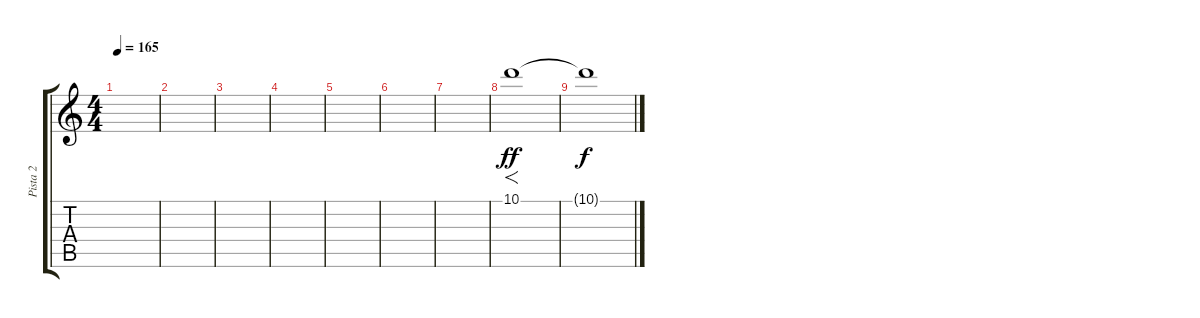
\track ("Pista 2" "Pista 2") {instrument distortionguitar}
\staff {score tabs}
\tuning (E4 B3 G3 D3 A2 E2) {hide}
\ts (4 4)
\tempo 165
\clef g2
\ks c
|
|
|
|
|
|
|
10.1.1{f dy ff} |
10.1{t}.1{dy f}
